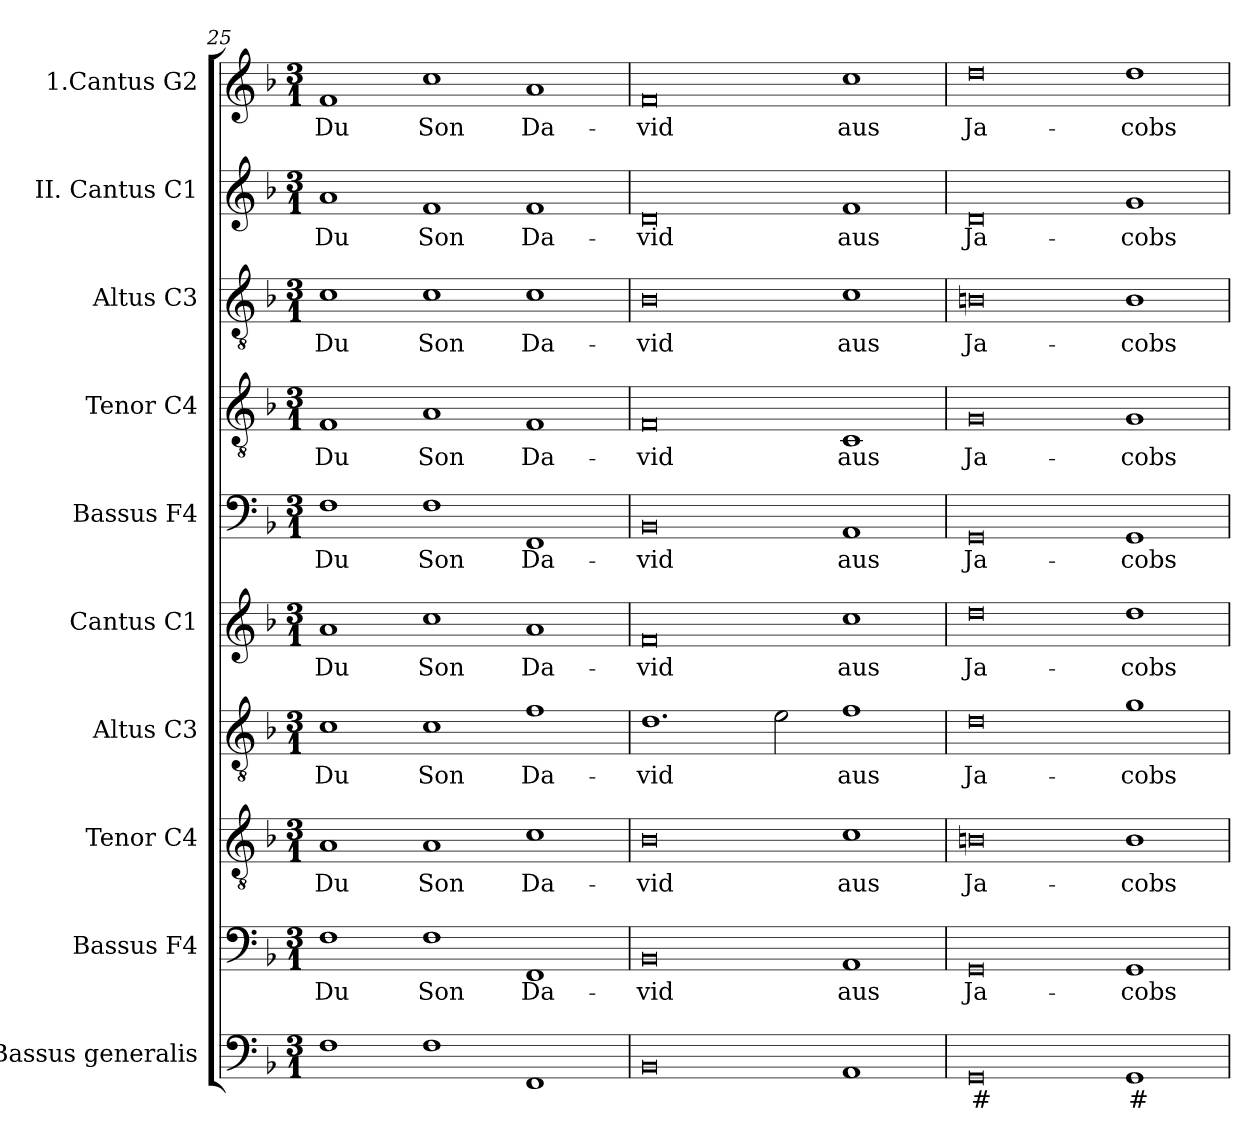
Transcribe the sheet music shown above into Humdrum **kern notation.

**kern	**text	**kern	**text	**kern	**text	**kern	**text	**kern	**text	**kern	**text	**kern	**text	**kern	**text	**kern	**text	**kern	**text
*part10	*part10	*part9	*part9	*part8	*part8	*part7	*part7	*part6	*part6	*part5	*part5	*part4	*part4	*part3	*part3	*part2	*part2	*part1	*part1
*staff10	*staff10	*staff9	*staff9	*staff8	*staff8	*staff7	*staff7	*staff6	*staff6	*staff5	*staff5	*staff4	*staff4	*staff3	*staff3	*staff2	*staff2	*staff1	*staff1
*I"Bassus  generalis	*	*I"Bassus F4	*	*I"Tenor C4	*	*I"Altus  C3	*	*I"Cantus C1	*	*I"Bassus F4	*	*I"Tenor C4	*	*I"Altus C3	*	*I"II. Cantus C1	*	*I"1.Cantus G2	*
*clefF4	*	*clefF4	*	*clefGv2	*	*clefGv2	*	*clefG2	*	*clefF4	*	*clefGv2	*	*clefGv2	*	*clefG2	*	*clefG2	*
*k[b-]	*	*k[b-]	*	*k[b-]	*	*k[b-]	*	*k[b-]	*	*k[b-]	*	*k[b-]	*	*k[b-]	*	*k[b-]	*	*k[b-]	*
*F:	*	*F:	*	*F:	*	*F:	*	*F:	*	*F:	*	*F:	*	*F:	*	*F:	*	*F:	*
*M3/1	*	*M3/1	*	*M3/1	*	*M3/1	*	*M3/1	*	*M3/1	*	*M3/1	*	*M3/1	*	*M3/1	*	*M3/1	*
*MM560	*	*MM560	*	*MM560	*	*MM560	*	*MM560	*	*MM560	*	*MM560	*	*MM560	*	*MM560	*	*MM560	*
=25	=25	=25	=25	=25	=25	=25	=25	=25	=25	=25	=25	=25	=25	=25	=25	=25	=25	=25	=25
!	!	!	!LO:LY:b	!	!LO:LY:b	!	!LO:LY:b	!	!LO:LY:b	!	!LO:LY:b	!	!LO:LY:b	!	!LO:LY:b	!	!LO:LY:b	!	!LO:LY:b
1F	.	1F	Du	1A	Du	1c	Du	1a	Du	1F	Du	1F	Du	1c	Du	1a	Du	1f	Du
!	!	!	!LO:LY:b	!	!LO:LY:b	!	!LO:LY:b	!	!LO:LY:b	!	!LO:LY:b	!	!LO:LY:b	!	!LO:LY:b	!	!LO:LY:b	!	!LO:LY:b
1F	.	1F	Son	1A	Son	1c	Son	1cc	Son	1F	Son	1A	Son	1c	Son	1f	Son	1cc	Son
!	!	!	!LO:LY:b	!	!LO:LY:b	!	!LO:LY:b	!	!LO:LY:b	!	!LO:LY:b	!	!LO:LY:b	!	!LO:LY:b	!	!LO:LY:b	!	!LO:LY:b
1FF	.	1FF	Da-	1c	Da-	1f	Da-	1a	Da-	1FF	Da-	1F	Da-	1c	Da-	1f	Da-	1a	Da-
=26	=26	=26	=26	=26	=26	=26	=26	=26	=26	=26	=26	=26	=26	=26	=26	=26	=26	=26	=26
!	!	!	!LO:LY:b	!	!LO:LY:b	!	!LO:LY:b	!	!LO:LY:b	!	!LO:LY:b	!	!LO:LY:b	!	!LO:LY:b	!	!LO:LY:b	!	!LO:LY:b
0BB-	.	0BB-	-vid	0B-	-vid	1.d	-vid	0f	-vid	0BB-	-vid	0F	-vid	0B-	-vid	0d	-vid	0f	-vid
.	.	.	.	.	.	2e\	.	.	.	.	.	.	.	.	.	.	.	.	.
!	!	!	!LO:LY:b	!	!LO:LY:b	!	!LO:LY:b	!	!LO:LY:b	!	!LO:LY:b	!	!LO:LY:b	!	!LO:LY:b	!	!LO:LY:b	!	!LO:LY:b
1AA	.	1AA	aus	1c	aus	1f	aus	1cc	aus	1AA	aus	1C	aus	1c	aus	1f	aus	1cc	aus
!!LO:PB:g=z
=27	=27	=27	=27	=27	=27	=27	=27	=27	=27	=27	=27	=27	=27	=27	=27	=27	=27	=27	=27
!	!LO:LY:b	!	!LO:LY:b	!	!LO:LY:b	!	!LO:LY:b	!	!LO:LY:b	!	!LO:LY:b	!	!LO:LY:b	!	!LO:LY:b	!	!LO:LY:b	!	!LO:LY:b
0GG	#	0GG	Ja-	0Bn	Ja-	0d	Ja-	0dd	Ja-	0GG	Ja-	0G	Ja-	0Bn	Ja-	0d	Ja-	0dd	Ja-
!	!LO:LY:b	!	!LO:LY:b	!	!LO:LY:b	!	!LO:LY:b	!	!LO:LY:b	!	!LO:LY:b	!	!LO:LY:b	!	!LO:LY:b	!	!LO:LY:b	!	!LO:LY:b
1GG	#	1GG	-cobs	1B	-cobs	1g	-cobs	1dd	-cobs	1GG	-cobs	1G	-cobs	1B	-cobs	1g	-cobs	1dd	-cobs
=	=	=	=	=	=	=	=	=	=	=	=	=	=	=	=	=	=	=	=
*-	*-	*-	*-	*-	*-	*-	*-	*-	*-	*-	*-	*-	*-	*-	*-	*-	*-	*-	*-
